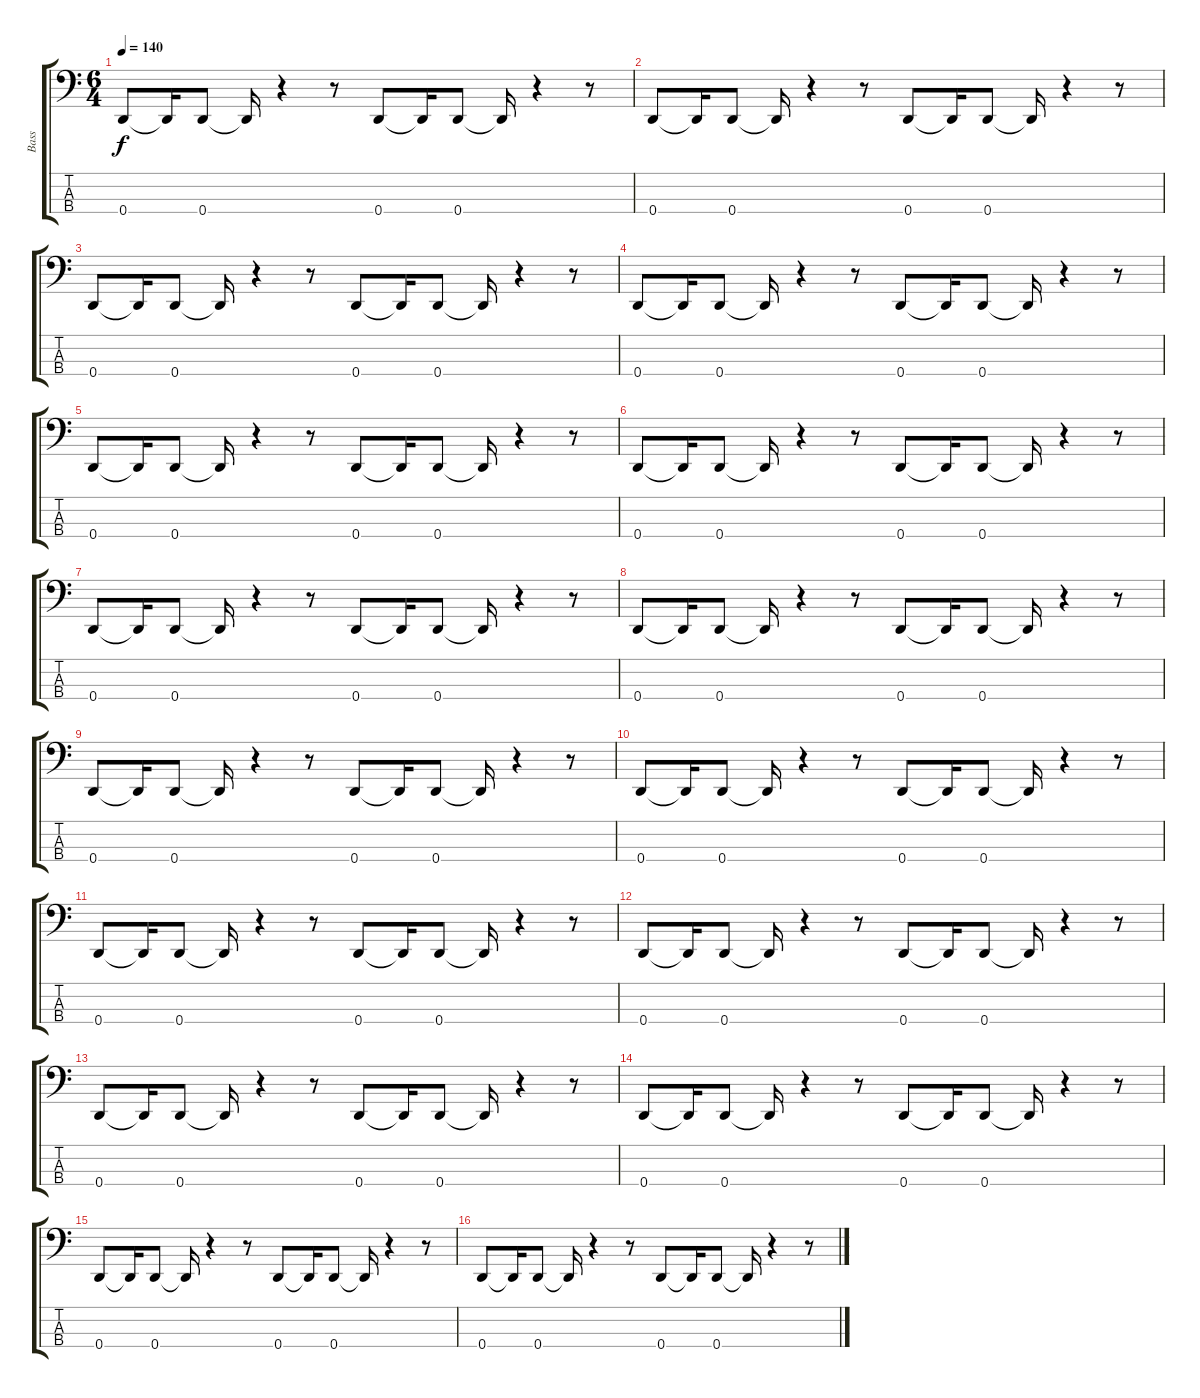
\track ("Bass" "Bass") {instrument electricbassfinger}
\staff {score tabs}
\tuning (F2 C2 G1 D1) {hide}
\ts (6 4)
\tempo 140
\clef f4
\ks c
0.4.8{dy f} 0.4{t}.16 0.4.8 0.4{t}.16 r.4 r.8 0.4.8 0.4{t}.16 0.4.8 0.4{t}.16 r.4 r.8 |
0.4.8 0.4{t}.16 0.4.8 0.4{t}.16 r.4 r.8 0.4.8 0.4{t}.16 0.4.8 0.4{t}.16 r.4 r.8 |
0.4.8 0.4{t}.16 0.4.8 0.4{t}.16 r.4 r.8 0.4.8 0.4{t}.16 0.4.8 0.4{t}.16 r.4 r.8 |
0.4.8 0.4{t}.16 0.4.8 0.4{t}.16 r.4 r.8 0.4.8 0.4{t}.16 0.4.8 0.4{t}.16 r.4 r.8 |
0.4.8 0.4{t}.16 0.4.8 0.4{t}.16 r.4 r.8 0.4.8 0.4{t}.16 0.4.8 0.4{t}.16 r.4 r.8 |
0.4.8 0.4{t}.16 0.4.8 0.4{t}.16 r.4 r.8 0.4.8 0.4{t}.16 0.4.8 0.4{t}.16 r.4 r.8 |
0.4.8 0.4{t}.16 0.4.8 0.4{t}.16 r.4 r.8 0.4.8 0.4{t}.16 0.4.8 0.4{t}.16 r.4 r.8 |
0.4.8 0.4{t}.16 0.4.8 0.4{t}.16 r.4 r.8 0.4.8 0.4{t}.16 0.4.8 0.4{t}.16 r.4 r.8 |
0.4.8 0.4{t}.16 0.4.8 0.4{t}.16 r.4 r.8 0.4.8 0.4{t}.16 0.4.8 0.4{t}.16 r.4 r.8 |
0.4.8 0.4{t}.16 0.4.8 0.4{t}.16 r.4 r.8 0.4.8 0.4{t}.16 0.4.8 0.4{t}.16 r.4 r.8 |
0.4.8 0.4{t}.16 0.4.8 0.4{t}.16 r.4 r.8 0.4.8 0.4{t}.16 0.4.8 0.4{t}.16 r.4 r.8 |
0.4.8 0.4{t}.16 0.4.8 0.4{t}.16 r.4 r.8 0.4.8 0.4{t}.16 0.4.8 0.4{t}.16 r.4 r.8 |
0.4.8 0.4{t}.16 0.4.8 0.4{t}.16 r.4 r.8 0.4.8 0.4{t}.16 0.4.8 0.4{t}.16 r.4 r.8 |
0.4.8{volume 11} 0.4{t}.16 0.4.8 0.4{t}.16 r.4 r.8 0.4.8 0.4{t}.16 0.4.8 0.4{t}.16 r.4 r.8 |
0.4.8 0.4{t}.16 0.4.8 0.4{t}.16 r.4 r.8 0.4.8 0.4{t}.16 0.4.8 0.4{t}.16 r.4 r.8 |
0.4.8 0.4{t}.16 0.4.8 0.4{t}.16 r.4 r.8 0.4.8 0.4{t}.16 0.4.8 0.4{t}.16 r.4 r.8
